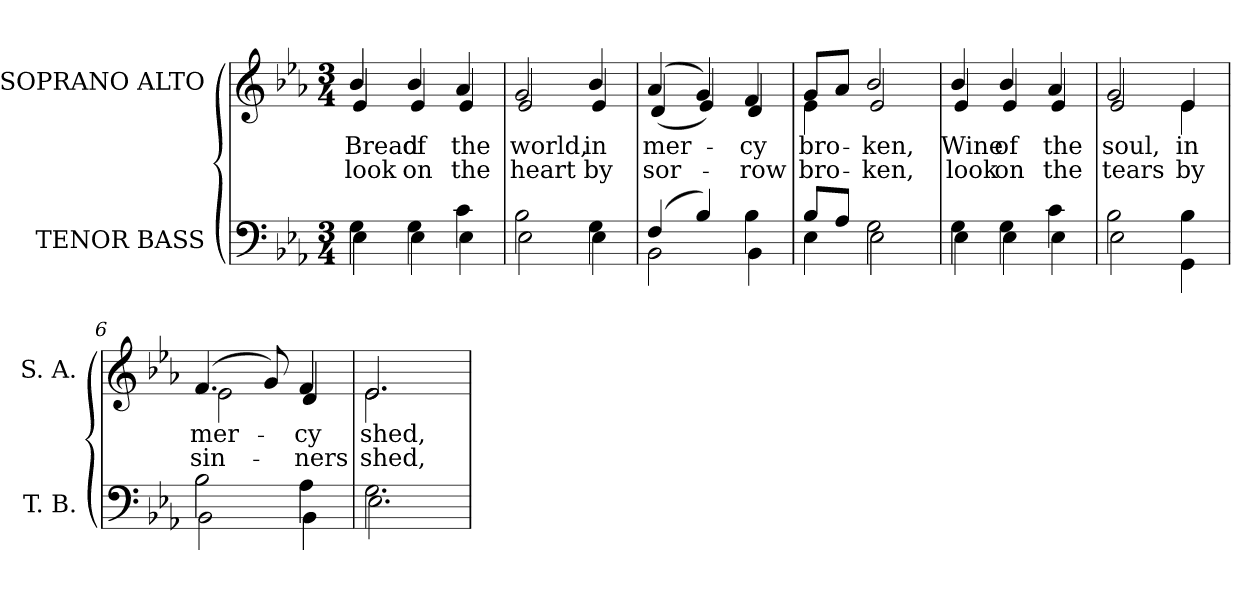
**kern	**kern	**text	**text
*part2	*part1	*part1	*part1
*staff2	*staff1	*staff1	*staff1
*I"TENOR BASS	*I"SOPRANO ALTO	*	*
*I'T. B.	*I'S. A.	*	*
!!LO:PB:g=z
*clefF4	*clefG2	*	*
*k[b-e-a-]	*k[b-e-a-]	*	*
*E-:	*E-:	*	*
*M3/4	*M3/4	*	*
=	=	=	=
*^	*	*	*
!	!	!LO:TX:b:cj:t=1	!	!
!	!	!LO:TX:b:cj:t=2	!	!
!	!	!	!LO:LY:b:color=#000000	!LO:LY:b:color=#000000
*	*	*^	*	*
4Gi\	4E-i\	4b-i/	4e-i/	Bread	look
!	!	!	!	!LO:LY:b:color=#000000	!LO:LY:b:color=#000000
4Gi\	4E-i\	4b-i/	4e-i/	of	on
!	!	!	!	!LO:LY:b:color=#000000	!LO:LY:b:color=#000000
4ci\	4E-i\	4a-i/	4e-i/	the	the
=1	=1	=1	=1	=1	=1
!	!	!	!	!LO:LY:b:color=#000000	!LO:LY:b:color=#000000
2B-i\	2E-i\	2gi/	2e-i/	world,	heart
!	!	!	!	!LO:LY:b:color=#000000	!LO:LY:b:color=#000000
4Gi\	4E-i\	4b-i/	4e-i/	in	by
=2	=2	=2	=2	=2	=2
!	!	!	!	!LO:LY:b:color=#000000	!LO:LY:b:color=#000000
(4Fi/	2BB-i\	(4a-i/	(4di/	mer-	sor-
4B-i/)	.	4gi/)	4e-i/)	.	.
!	!	!	!	!LO:LY:b:color=#000000	!LO:LY:b:color=#000000
4B-i\	4BB-i\	4fi/	4di/	-cy	-row
=3	=3	=3	=3	=3	=3
!	!	!	!	!LO:LY:b:color=#000000	!LO:LY:b:color=#000000
8B-i/L	4E-i\	8gi/L	4e-i\	bro-	bro-
8A-i/J	.	8a-i/J	.	.	.
!	!	!	!	!LO:LY:b:color=#000000	!LO:LY:b:color=#000000
2Gi\	2E-i\	2b-i/	2e-i/	-ken,	-ken,
=4	=4	=4	=4	=4	=4
!	!	!	!	!LO:LY:b:color=#000000	!LO:LY:b:color=#000000
4Gi\	4E-i\	4b-i/	4e-i/	Wine	look
!	!	!	!	!LO:LY:b:color=#000000	!LO:LY:b:color=#000000
4Gi\	4E-i\	4b-i/	4e-i/	of	on
!	!	!	!	!LO:LY:b:color=#000000	!LO:LY:b:color=#000000
4ci\	4E-i\	4a-i/	4e-i/	the	the
!!LO:LB:g=z	!!
=5	=5	=5	=5	=5	=5
!	!	!	!	!LO:LY:b:color=#000000	!LO:LY:b:color=#000000
2B-i\	2E-i\	2gi/	2e-i/	soul,	tears
!	!	!	!	!LO:LY:b:color=#000000	!LO:LY:b:color=#000000
4B-i\	4GGi\	4e-i/	4e-i\	in	by
=6	=6	=6	=6	=6	=6
!	!	!	!	!LO:LY:b:color=#000000	!LO:LY:b:color=#000000
2B-i\	2BB-i\	(4.fi/	2e-i\	mer-	sin-
.	.	8gi/)	.	.	.
!	!	!	!	!LO:LY:b:color=#000000	!LO:LY:b:color=#000000
4A-i\	4BB-i\	4fi/	4di/	-cy	-ners
=7	=7	=7	=7	=7	=7
!	!	!	!	!LO:LY:b:color=#000000	!LO:LY:b:color=#000000
2.Gi\	2.E-i\	2.e-i/	2.e-i\	shed,	shed,
*v	*v	*	*	*	*
*	*v	*v	*	*
=	=	=	=
*-	*-	*-	*-
